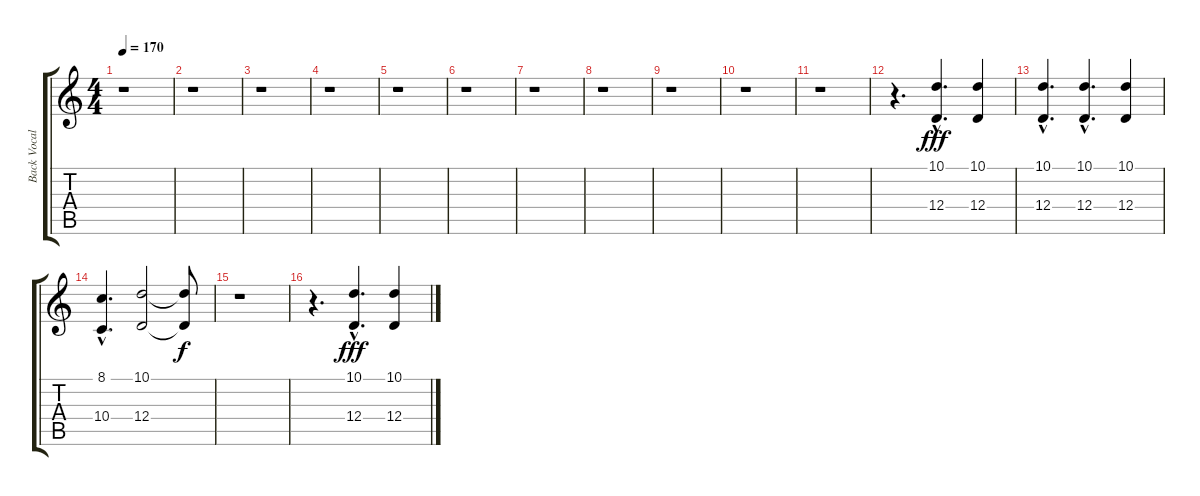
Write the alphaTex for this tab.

\track ("Back Vocal" "Back Vocal") {instrument flute}
\staff {score tabs}
\tuning (E4 B3 G3 D3 A2 E2) {hide}
\ts (4 4)
\tempo 170
\clef g2
\ks c
r.1{dy fff} |
r.1 |
r.1 |
r.1 |
r.1 |
r.1 |
r.1 |
r.1 |
r.1 |
r.1 |
r.1 |
r.4{d} (10.1{hac} 12.4{hac}).4{d} (10.1 12.4).4 |
(10.1{hac} 12.4{hac}).4{d} (10.1{hac} 12.4{hac}).4{d} (10.1 12.4).4 |
(8.1{hac} 10.4{hac}).4{d} (10.1 12.4).2 (10.1{t} 12.4{t}).8{dy f} |
r.1 |
r.4{d} (10.1{hac} 12.4{hac}).4{d dy fff} (10.1 12.4).4
